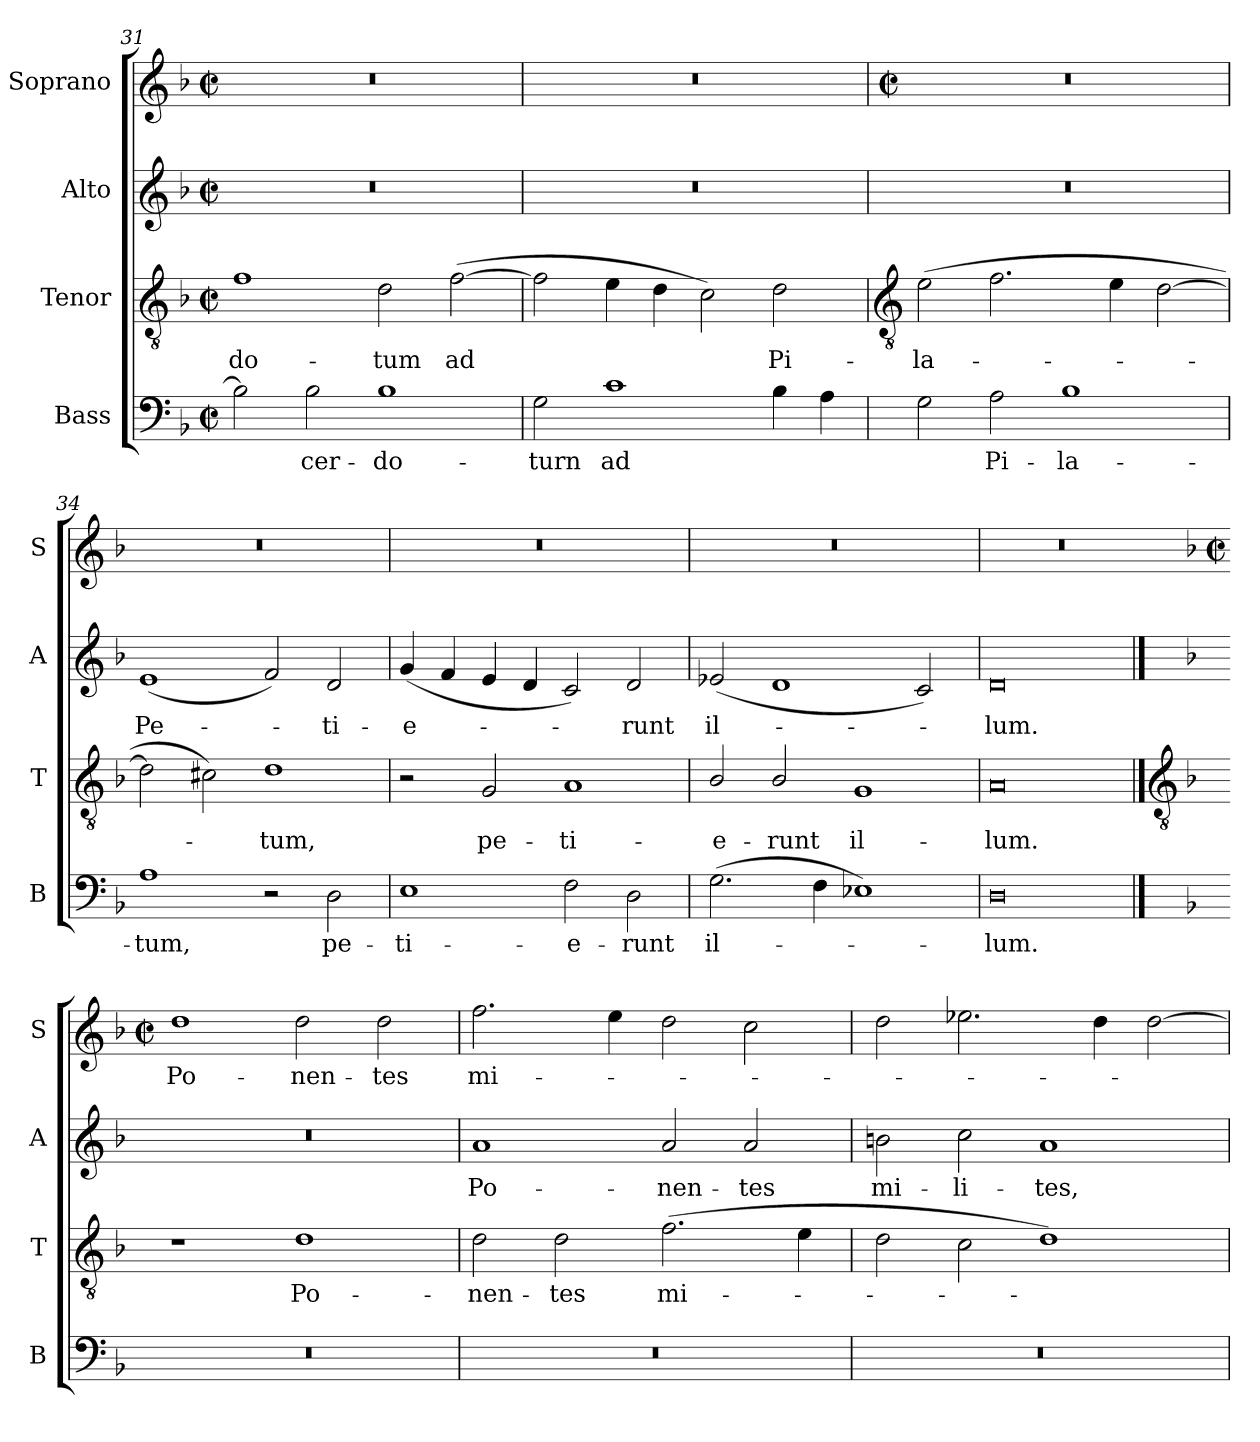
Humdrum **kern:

**kern	**text	**kern	**text	**kern	**text	**kern	**text
*part4	*part4	*part3	*part3	*part2	*part2	*part1	*part1
*staff4	*staff4	*staff3	*staff3	*staff2	*staff2	*staff1	*staff1
*I"Bass	*	*I"Tenor	*	*I"Alto	*	*I"Soprano	*
*I'B	*	*I'T	*	*I'A	*	*I'S	*
*clefF4	*	*clefGv2	*	*clefG2	*	*clefG2	*
*k[b-]	*	*k[b-]	*	*k[b-]	*	*k[b-]	*
*F:	*	*F:	*	*F:	*	*F:	*
*M4/2	*	*M4/2	*	*M4/2	*	*M4/2	*
*met(c|)	*	*met(c|)	*	*met(c|)	*	*met(c|)	*
=31	=31	=31	=31	=31	=31	=31	=31
!	!	!	!LO:LY:b	!	!	!	!
2B-]	.	1f	-do-	0r	.	0r	.
!	!LO:LY:b	!	!	!	!	!	!
2B-	cer-	.	.	.	.	.	.
!	!LO:LY:b	!	!LO:LY:b	!	!	!	!
1B-	-do-	2d	-tum	.	.	.	.
!	!	!	!LO:LY:b	!	!	!	!
.	.	(>[2f	ad	.	.	.	.
=32	=32	=32	=32	=32	=32	=32	=32
!	!LO:LY:b	!	!	!	!	!	!
2G	-turn	2f]	.	0r	.	0r	.
!	!LO:LY:b	!	!	!	!	!	!
1c	ad	4e	.	.	.	.	.
.	.	4d	.	.	.	.	.
.	.	2c)	.	.	.	.	.
!	!	!	!LO:LY:b	!	!	!	!
4B-	.	2d	Pi-	.	.	.	.
4A	.	.	.	.	.	.	.
!!LO:LB:g=z
=33	=33	=33	=33	=33	=33	=33	=33
*	*	*clefGv2	*	*	*	*	*
*	*	*	*	*	*	*M4/2	*
*	*	*	*	*	*	*met(c|)	*
!	!	!	!LO:LY:b	!	!	!	!
2G	.	(>2e	-la-	0r	.	0r	.
!	!LO:LY:b	!	!	!	!	!	!
2A	Pi-	2.f	.	.	.	.	.
!	!LO:LY:b	!	!	!	!	!	!
1B-	-la-	.	.	.	.	.	.
.	.	4e	.	.	.	.	.
.	.	[2d	.	.	.	.	.
=34	=34	=34	=34	=34	=34	=34	=34
!	!LO:LY:b	!	!	!	!LO:LY:b	!	!
1A	-tum,	2d]	.	(<1e	Pe-	0r	.
.	.	2c#X)	.	.	.	.	.
!	!	!	!LO:LY:b	!	!	!	!
2r	.	1d	tum,	2f)	.	.	.
!	!LO:LY:b	!	!	!	!LO:LY:b	!	!
2D	pe-	.	.	2d	ti-	.	.
=35	=35	=35	=35	=35	=35	=35	=35
!	!LO:LY:b	!	!	!	!LO:LY:b	!	!
1E	-ti-	2r	.	(<4g	-e-	0r	.
.	.	.	.	4f	.	.	.
!	!	!	!LO:LY:b	!	!	!	!
.	.	2G	pe-	4e	.	.	.
.	.	.	.	4d	.	.	.
!	!LO:LY:b	!	!LO:LY:b	!	!	!	!
2F	-e-	1A	-ti-	2c)	.	.	.
!	!LO:LY:b	!	!	!	!LO:LY:b	!	!
2D	-runt	.	.	2d	runt	.	.
=36	=36	=36	=36	=36	=36	=36	=36
!	!LO:LY:b	!	!LO:LY:b	!	!LO:LY:b	!	!
(>2.G	il-	2B-/	-e-	(<2e-X	il-	0r	.
!	!	!	!LO:LY:b	!	!	!	!
.	.	2B-/	-runt	1d	.	.	.
4F	.	.	.	.	.	.	.
!	!	!	!LO:LY:b	!	!	!	!
1E-X)	.	1G	il-	.	.	.	.
.	.	.	.	2c)	.	.	.
=37	=37	=37	=37	=37	=37	=37	=37
!	!LO:LY:b	!	!LO:LY:b	!	!LO:LY:b	!	!
0D	lum.	0A	-lum.	0d	lum.	0r	.
!!LO:LB:g=z
==38	=38	==38	=38	==38	=38	=38	=38
*	*	*clefGv2	*	*	*	*	*
*	*	*	*	*	*	*k[b-]	*
*	*	*	*	*	*	*F:	*
*	*	*	*	*	*	*M4/2	*
*	*	*	*	*	*	*met(c|)	*
!	!	!	!	!	!	!	!LO:LY:b
0r	.	1r	.	0r	.	1dd	Po-
!	!	!	!LO:LY:b	!	!	!	!LO:LY:b
.	.	1d	Po-	.	.	2dd	-nen-
!	!	!	!	!	!	!	!LO:LY:b
.	.	.	.	.	.	2dd	-tes
=39	=39	=39	=39	=39	=39	=39	=39
!	!	!	!LO:LY:b	!	!LO:LY:b	!	!LO:LY:b
0r	.	2d	-nen-	1a	Po-	2.ff	mi-
!	!	!	!LO:LY:b	!	!	!	!
.	.	2d	-tes	.	.	.	.
.	.	.	.	.	.	4ee	.
!	!	!	!LO:LY:b	!	!LO:LY:b	!	!
.	.	(>2.f	mi-	2a	-nen-	2dd	.
!	!	!	!	!	!LO:LY:b	!	!
.	.	.	.	2a	-tes	2cc	.
.	.	4e	.	.	.	.	.
=40	=40	=40	=40	=40	=40	=40	=40
!	!	!	!	!	!LO:LY:b	!	!
0r	.	2d	.	2bn	mi-	2dd	.
!	!	!	!	!	!LO:LY:b	!	!
.	.	2c	.	2cc	-li-	2.ee-X	.
!	!	!	!	!	!LO:LY:b	!	!
.	.	1d)	.	1a	-tes,	.	.
.	.	.	.	.	.	4dd	.
.	.	.	.	.	.	[2dd	.
=	=	=	=	=	=	=	=
*-	*-	*-	*-	*-	*-	*-	*-
